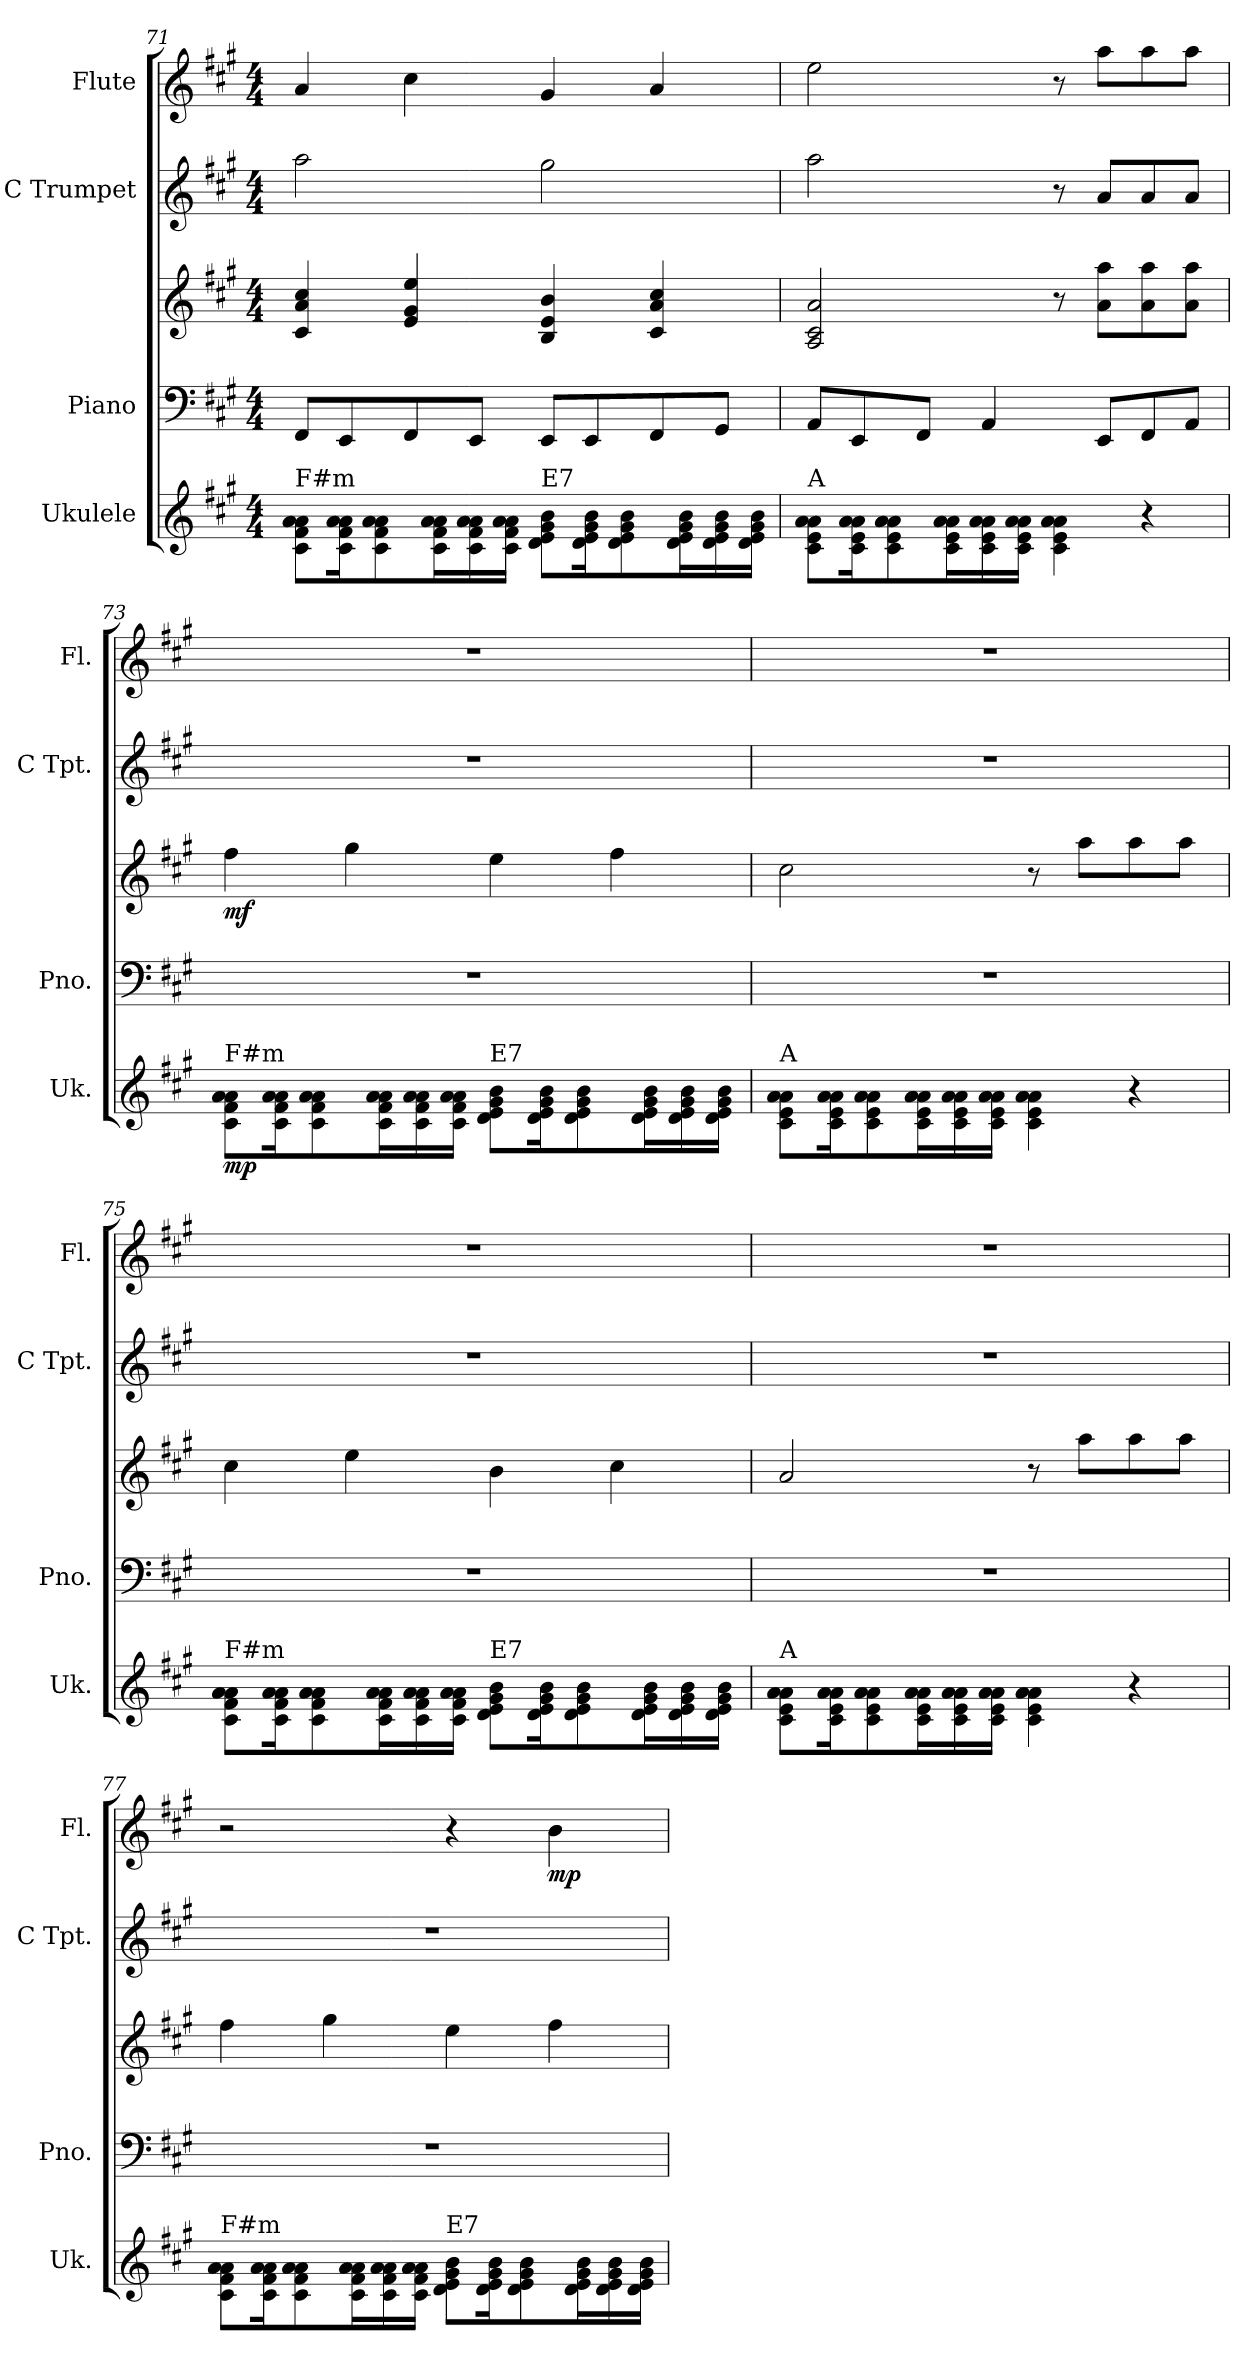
**kern	**dynam	**kern	**kern	**dynam	**kern	**kern	**dynam
*part4	*part4	*part3	*part3	*part3	*part2	*part1	*part1
*staff5	*staff5	*staff4	*staff3	*staff3/4	*staff2	*staff1	*staff1
*I"Ukulele	*	*I"Piano	*	*	*I"C Trumpet	*I"Flute	*
*I'Uk.	*	*I'Pno.	*	*	*I'C Tpt.	*I'Fl.	*
*	*	*clefF4	*clefG2	*	*clefG2	*clefG2	*
*k[f#c#g#]	*	*k[f#c#g#]	*k[f#c#g#]	*	*k[f#c#g#]	*k[f#c#g#]	*
*M4/4	*	*M4/4	*M4/4	*	*M4/4	*M4/4	*
=71	=71	=71	=71	=71	=71	=71	=71
!LO:TX:a:t=F#m	!	!	!	!	!	!	!
8c#\ 8f#\ 8a\ 8a\L	.	8FF#/L	4c#/ 4a/ 4cc#/	.	2aa\	4a/	.
16c#\ 16f#\ 16a\ 16a\K	.	8EE/	.	.	.	.	.
8c#\ 8f#\ 8a\ 8a\	.	.	.	.	.	.	.
.	.	8FF#/	4e/ 4g#/ 4ee/	.	.	4cc#\	.
16c#\ 16f#\ 16a\ 16a\L	.	.	.	.	.	.	.
16c#\ 16f#\ 16a\ 16a\	.	8EE/J	.	.	.	.	.
16c#\ 16f#\ 16a\ 16a\JJ	.	.	.	.	.	.	.
!LO:TX:a:t=E7	!	!	!	!	!	!	!
8d\ 8e\ 8g#\ 8b\L	.	8EE/L	4B/ 4e/ 4b/	.	2gg#\	4g#/	.
16d\ 16e\ 16g#\ 16b\K	.	8EE/	.	.	.	.	.
8d\ 8e\ 8g#\ 8b\	.	.	.	.	.	.	.
.	.	8FF#/	4c#/ 4a/ 4cc#/	.	.	4a/	.
16d\ 16e\ 16g#\ 16b\L	.	.	.	.	.	.	.
16d\ 16e\ 16g#\ 16b\	.	8GG#/J	.	.	.	.	.
16d\ 16e\ 16g#\ 16b\JJ	.	.	.	.	.	.	.
=72	=72	=72	=72	=72	=72	=72	=72
!LO:TX:a:t=A	!	!	!	!	!	!	!
8c#\ 8e\ 8a\ 8a\L	.	8AA/L	2A/ 2c#/ 2a/	.	2aa\	2ee\	.
16c#\ 16e\ 16a\ 16a\K	.	8EE/	.	.	.	.	.
8c#\ 8e\ 8a\ 8a\	.	.	.	.	.	.	.
.	.	8FF#/J	.	.	.	.	.
16c#\ 16e\ 16a\ 16a\L	.	.	.	.	.	.	.
16c#\ 16e\ 16a\ 16a\	.	4AA/	.	.	.	.	.
16c#\ 16e\ 16a\ 16a\JJ	.	.	.	.	.	.	.
4c#\ 4e\ 4a\ 4a\	.	.	8r	.	8r	8r	.
.	.	8EE/L	8a\ 8aa\L	.	8a/L	8aa\L	.
4r	.	8FF#/	8a\ 8aa\	.	8a/	8aa\	.
.	.	8AA/J	8a\ 8aa\J	.	8a/J	8aa\J	.
!!LO:PB:g=z
=73	=73	=73	=73	=73	=73	=73	=73
!LO:TX:a:t=F#m	!	!	!	!	!	!	!
!	!LO:DY:b	!	!	!LO:DY:b	!	!	!
8c#\ 8f#\ 8a\ 8a\L	mp	1r	4ff#\	mf	1r	1r	.
16c#\ 16f#\ 16a\ 16a\K	.	.	.	.	.	.	.
8c#\ 8f#\ 8a\ 8a\	.	.	.	.	.	.	.
.	.	.	4gg#\	.	.	.	.
16c#\ 16f#\ 16a\ 16a\L	.	.	.	.	.	.	.
16c#\ 16f#\ 16a\ 16a\	.	.	.	.	.	.	.
16c#\ 16f#\ 16a\ 16a\JJ	.	.	.	.	.	.	.
!LO:TX:a:t=E7	!	!	!	!	!	!	!
8d\ 8e\ 8g#\ 8b\L	.	.	4ee\	.	.	.	.
16d\ 16e\ 16g#\ 16b\K	.	.	.	.	.	.	.
8d\ 8e\ 8g#\ 8b\	.	.	.	.	.	.	.
.	.	.	4ff#\	.	.	.	.
16d\ 16e\ 16g#\ 16b\L	.	.	.	.	.	.	.
16d\ 16e\ 16g#\ 16b\	.	.	.	.	.	.	.
16d\ 16e\ 16g#\ 16b\JJ	.	.	.	.	.	.	.
=74	=74	=74	=74	=74	=74	=74	=74
!LO:TX:a:t=A	!	!	!	!	!	!	!
8c#\ 8e\ 8a\ 8a\L	.	1r	2cc#\	.	1r	1r	.
16c#\ 16e\ 16a\ 16a\K	.	.	.	.	.	.	.
8c#\ 8e\ 8a\ 8a\	.	.	.	.	.	.	.
16c#\ 16e\ 16a\ 16a\L	.	.	.	.	.	.	.
16c#\ 16e\ 16a\ 16a\	.	.	.	.	.	.	.
16c#\ 16e\ 16a\ 16a\JJ	.	.	.	.	.	.	.
4c#\ 4e\ 4a\ 4a\	.	.	8r	.	.	.	.
.	.	.	8aa\L	.	.	.	.
4r	.	.	8aa\	.	.	.	.
.	.	.	8aa\J	.	.	.	.
=75	=75	=75	=75	=75	=75	=75	=75
!LO:TX:a:t=F#m	!	!	!	!	!	!	!
8c#\ 8f#\ 8a\ 8a\L	.	1r	4cc#\	.	1r	1r	.
16c#\ 16f#\ 16a\ 16a\K	.	.	.	.	.	.	.
8c#\ 8f#\ 8a\ 8a\	.	.	.	.	.	.	.
.	.	.	4ee\	.	.	.	.
16c#\ 16f#\ 16a\ 16a\L	.	.	.	.	.	.	.
16c#\ 16f#\ 16a\ 16a\	.	.	.	.	.	.	.
16c#\ 16f#\ 16a\ 16a\JJ	.	.	.	.	.	.	.
!LO:TX:a:t=E7	!	!	!	!	!	!	!
8d\ 8e\ 8g#\ 8b\L	.	.	4b\	.	.	.	.
16d\ 16e\ 16g#\ 16b\K	.	.	.	.	.	.	.
8d\ 8e\ 8g#\ 8b\	.	.	.	.	.	.	.
.	.	.	4cc#\	.	.	.	.
16d\ 16e\ 16g#\ 16b\L	.	.	.	.	.	.	.
16d\ 16e\ 16g#\ 16b\	.	.	.	.	.	.	.
16d\ 16e\ 16g#\ 16b\JJ	.	.	.	.	.	.	.
!!LO:LB:g=z
=76	=76	=76	=76	=76	=76	=76	=76
!LO:TX:a:t=A	!	!	!	!	!	!	!
8c#\ 8e\ 8a\ 8a\L	.	1r	2a/	.	1r	1r	.
16c#\ 16e\ 16a\ 16a\K	.	.	.	.	.	.	.
8c#\ 8e\ 8a\ 8a\	.	.	.	.	.	.	.
16c#\ 16e\ 16a\ 16a\L	.	.	.	.	.	.	.
16c#\ 16e\ 16a\ 16a\	.	.	.	.	.	.	.
16c#\ 16e\ 16a\ 16a\JJ	.	.	.	.	.	.	.
4c#\ 4e\ 4a\ 4a\	.	.	8r	.	.	.	.
.	.	.	8aa\L	.	.	.	.
4r	.	.	8aa\	.	.	.	.
.	.	.	8aa\J	.	.	.	.
=77	=77	=77	=77	=77	=77	=77	=77
!LO:TX:a:t=F#m	!	!	!	!	!	!	!
8c#\ 8f#\ 8a\ 8a\L	.	1r	4ff#\	.	1r	2r	.
16c#\ 16f#\ 16a\ 16a\K	.	.	.	.	.	.	.
8c#\ 8f#\ 8a\ 8a\	.	.	.	.	.	.	.
.	.	.	4gg#\	.	.	.	.
16c#\ 16f#\ 16a\ 16a\L	.	.	.	.	.	.	.
16c#\ 16f#\ 16a\ 16a\	.	.	.	.	.	.	.
16c#\ 16f#\ 16a\ 16a\JJ	.	.	.	.	.	.	.
!LO:TX:a:t=E7	!	!	!	!	!	!	!
8d\ 8e\ 8g#\ 8b\L	.	.	4ee\	.	.	4r	.
16d\ 16e\ 16g#\ 16b\K	.	.	.	.	.	.	.
8d\ 8e\ 8g#\ 8b\	.	.	.	.	.	.	.
!	!	!	!	!	!	!	!LO:DY:b
.	.	.	4ff#\	.	.	4b\	mp
16d\ 16e\ 16g#\ 16b\L	.	.	.	.	.	.	.
16d\ 16e\ 16g#\ 16b\	.	.	.	.	.	.	.
16d\ 16e\ 16g#\ 16b\JJ	.	.	.	.	.	.	.
=	=	=	=	=	=	=	=
*-	*-	*-	*-	*-	*-	*-	*-
